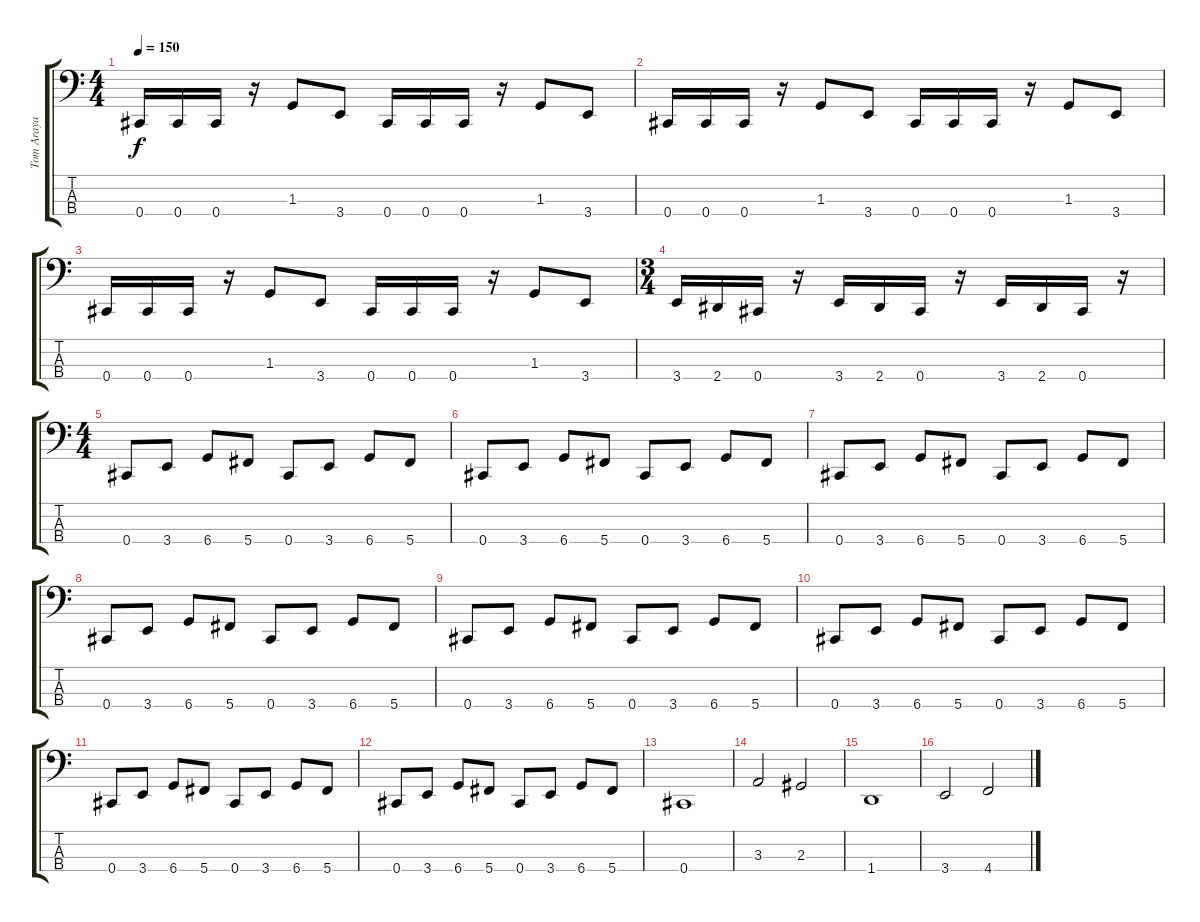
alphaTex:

\track ("Tom Araya" "Tom Araya") {instrument electricbasspick}
\staff {score tabs}
\tuning (E2 B1 Gb1 Db1) {hide}
\ts (4 4)
\tempo 150
\clef f4
\ks c
0.4.16{dy f instrument electricbasspick} 0.4.16 0.4.16 r.16 1.3.8 3.4.8 0.4.16 0.4.16 0.4.16 r.16 1.3.8 3.4.8 |
0.4.16 0.4.16 0.4.16 r.16 1.3.8 3.4.8 0.4.16 0.4.16 0.4.16 r.16 1.3.8 3.4.8 |
0.4.16 0.4.16 0.4.16 r.16 1.3.8 3.4.8 0.4.16 0.4.16 0.4.16 r.16 1.3.8 3.4.8 |
\ts (3 4)
3.4.16 2.4.16 0.4.16 r.16 3.4.16 2.4.16 0.4.16 r.16 3.4.16 2.4.16 0.4.16 r.16 |
\ts (4 4)
0.4.8 3.4.8 6.4.8 5.4.8 0.4.8 3.4.8 6.4.8 5.4.8 |
0.4.8 3.4.8 6.4.8 5.4.8 0.4.8 3.4.8 6.4.8 5.4.8 |
0.4.8 3.4.8 6.4.8 5.4.8 0.4.8 3.4.8 6.4.8 5.4.8 |
0.4.8 3.4.8 6.4.8 5.4.8 0.4.8 3.4.8 6.4.8 5.4.8 |
0.4.8 3.4.8 6.4.8 5.4.8 0.4.8 3.4.8 6.4.8 5.4.8 |
0.4.8 3.4.8 6.4.8 5.4.8 0.4.8 3.4.8 6.4.8 5.4.8 |
0.4.8 3.4.8 6.4.8 5.4.8 0.4.8 3.4.8 6.4.8 5.4.8 |
0.4.8 3.4.8 6.4.8 5.4.8 0.4.8 3.4.8 6.4.8 5.4.8 |
0.4.1 |
3.3.2 2.3.2 |
1.4.1 |
3.4.2 4.4.2
